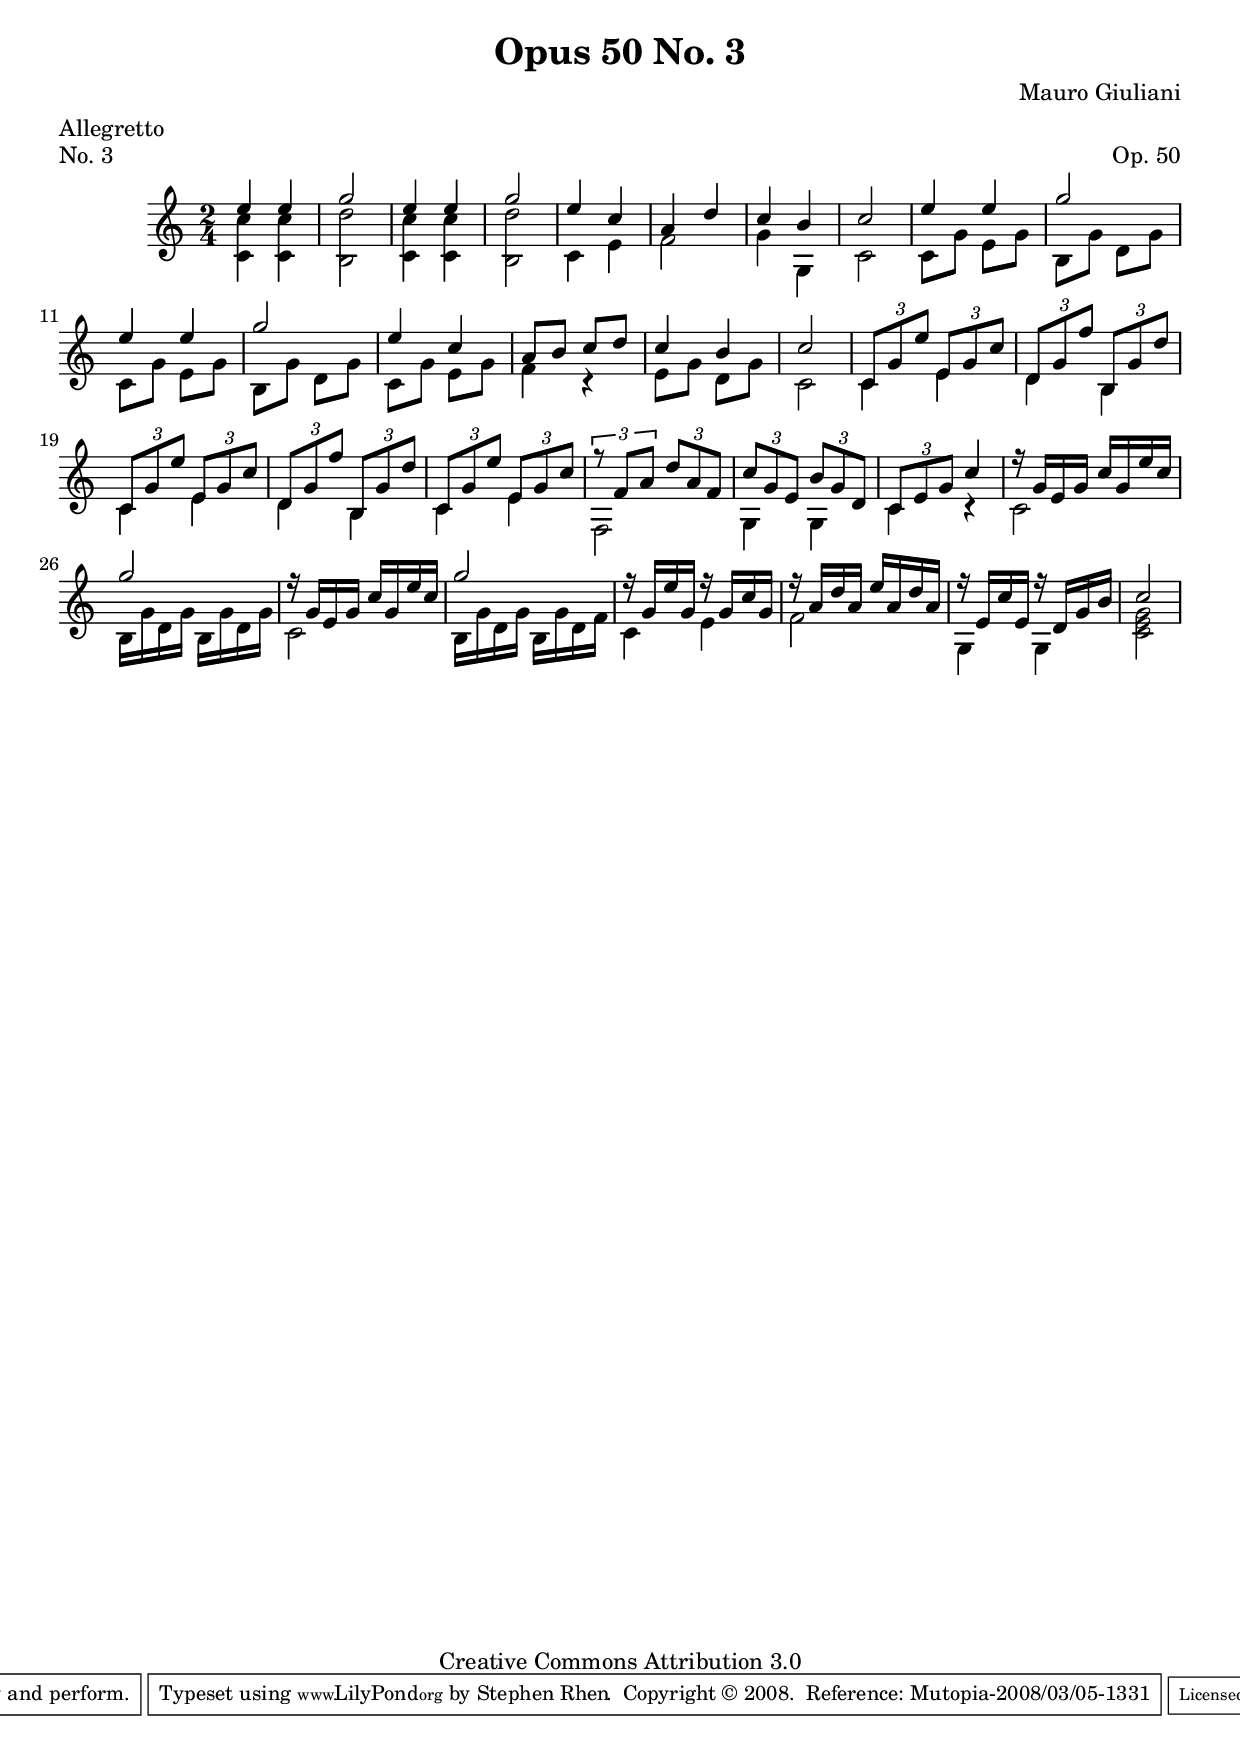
\version "2.10.33"
\header {
  title             = "Opus 50 No. 3"
  composer          = "Mauro Giuliani"
  meter             = "Allegretto"
  opus              = "Op. 50"
  piece             = "No. 3"
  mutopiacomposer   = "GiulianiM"
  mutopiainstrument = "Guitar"
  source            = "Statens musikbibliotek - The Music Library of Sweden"
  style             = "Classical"
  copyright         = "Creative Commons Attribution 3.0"
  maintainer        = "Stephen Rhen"
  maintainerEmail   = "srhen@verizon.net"
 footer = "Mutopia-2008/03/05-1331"
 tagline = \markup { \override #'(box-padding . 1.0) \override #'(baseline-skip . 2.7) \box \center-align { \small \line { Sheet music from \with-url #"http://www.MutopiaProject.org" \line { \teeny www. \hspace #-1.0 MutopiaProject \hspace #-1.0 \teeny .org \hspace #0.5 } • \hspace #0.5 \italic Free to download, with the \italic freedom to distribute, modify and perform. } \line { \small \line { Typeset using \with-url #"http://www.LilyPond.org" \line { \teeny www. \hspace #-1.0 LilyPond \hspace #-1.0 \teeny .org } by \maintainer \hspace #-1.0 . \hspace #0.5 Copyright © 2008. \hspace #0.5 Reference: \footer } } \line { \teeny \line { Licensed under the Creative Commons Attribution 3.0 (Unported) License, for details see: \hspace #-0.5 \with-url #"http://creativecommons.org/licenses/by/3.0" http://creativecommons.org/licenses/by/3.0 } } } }
}

saprano = \relative c'' {
  \stemUp
  e4 e
  g2
  e4 e
  g2
%5
  e4 c
  a4 d
  c4 b
  c2
  e4 e
%10
  g2
  e4 e
  g2
  e4 c
  a8 b c d
%15
  c4 b
  c2
  \times 2/3 { c,8 g' e' } \times 2/3 { e,8 g c }
  \times 2/3 { d,8 g f' } \times 2/3 { b,,8 g' d' }
  \times 2/3 { c,8 g' e' } \times 2/3 { e,8 g c }
%20
  \times 2/3 { d,8 g f' } \times 2/3 { b,,8 g' d' }
  \times 2/3 { c,8 g' e' } \times 2/3 { e,8 g c }
  \times 2/3 { r8 f, a } \times 2/3 { d8 a f }
  \times 2/3 { c'8 g e } \times 2/3 { b'8 g d }
  \times 2/3 { c8 e g } c4
%25
  r16 g e g c g e' c
  g'2
  r16 g, e g c g e' c
  g'2
  r16 g, e' g, r g c g
%30
  r16 a d a e' a, d a
  r16 e c' e, r d g b
  c2
}

bass = \relative c' {
  \stemDown
  <c c'>4 <c c'>
  <b d'>2
  <c c'>4 <c c'>
  <b d'>2
%5
  c4 e
  f2
  g4 g,
  c2
  c8 g' e g
%10
  b,8 g' d g
  c,8 g' e g
  b,8 g' d g
  c, g' e g
  f4 r
%15
  e8 g d g
  c,2
  c4 e
  d4 b
  c4 e
%20
  d4 b
  c4 e
  f,2
  g4 g
  c4 r
%25
  c2
  b16 g' d g b, g' d g
  c,2
  b16 g' d g b, g' d f
  c4 e
%30
  f2
  g,4 g
  <c e g>2
}
 

\score {
  {
    \key c \major
    \time 2/4
    << \saprano \\ \bass >>
  }
  \layout {
    \context {
      \Staff
      midiInstrument = "acoustic guitar (nylon)"
      \override NoteCollision #'merge-differently-headed = ##t
      \override NoteCollision #'merge-differently-dotted = ##t
    }
  }
  \midi {
    \context {
      \Score
      tempoWholesPerMinute = #(ly:make-moment 132 4)
    }
  }
}
